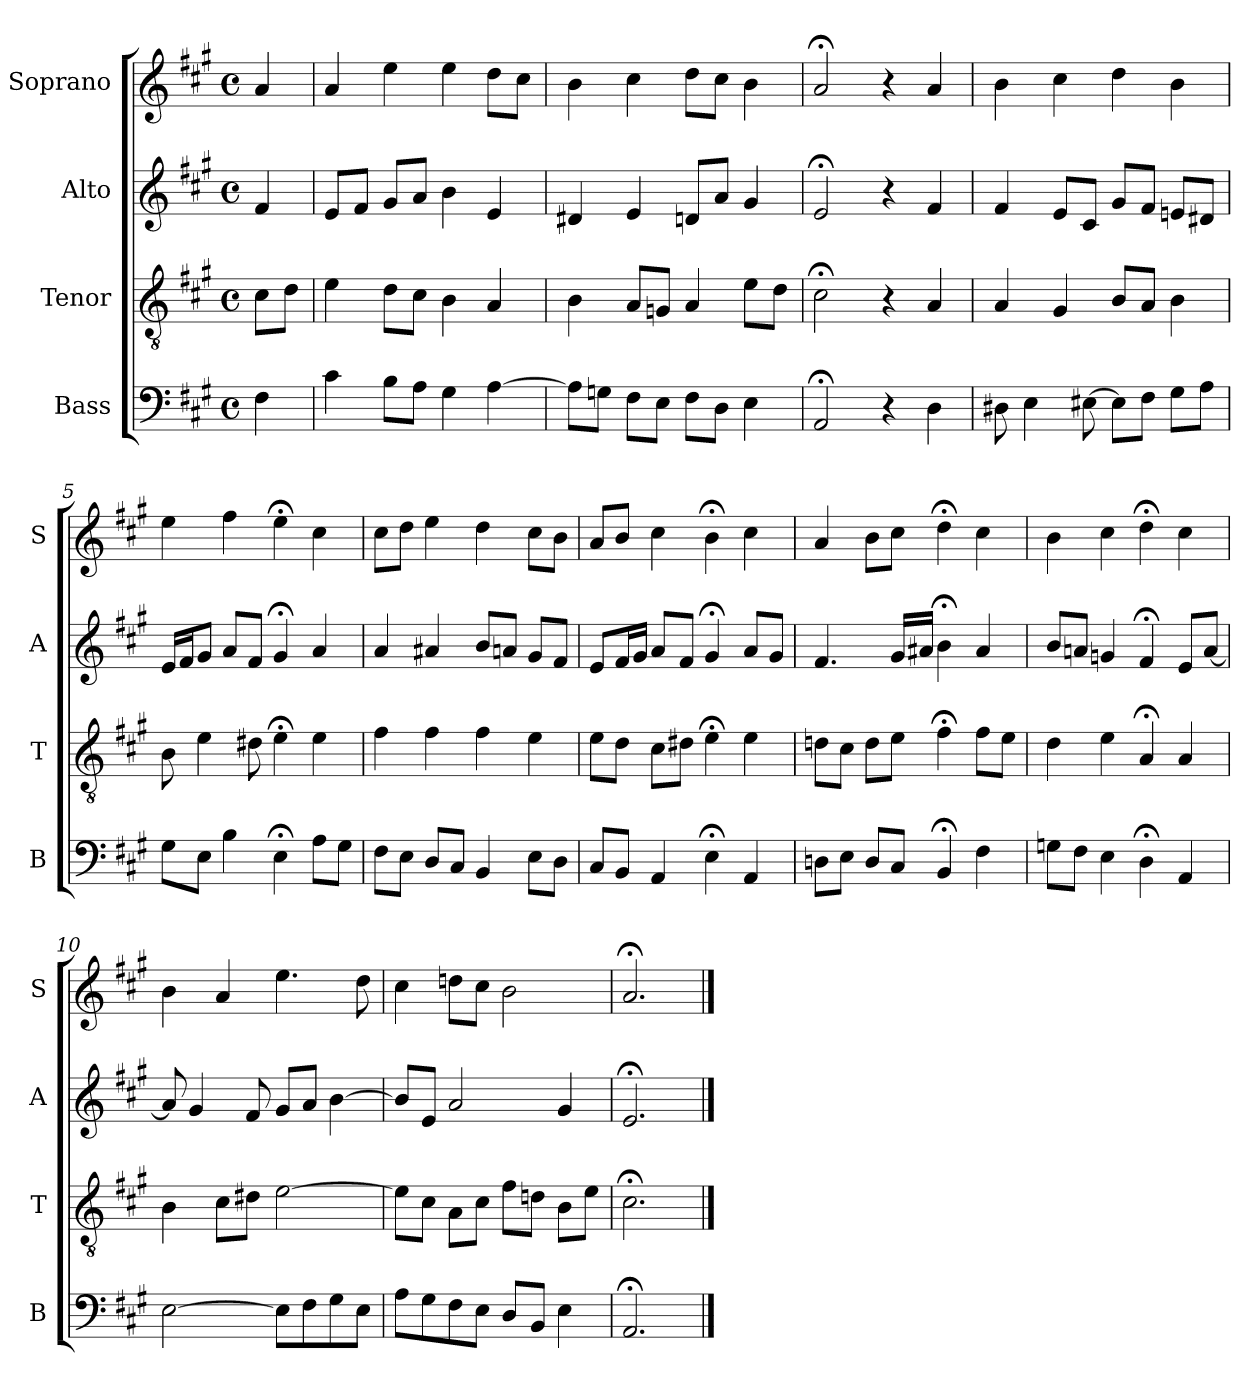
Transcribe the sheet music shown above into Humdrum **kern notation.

**kern	**kern	**kern	**kern
*part4	*part3	*part2	*part1
*staff4	*staff3	*staff2	*staff1
*I"Bass	*I"Tenor	*I"Alto	*I"Soprano
*I'B	*I'T	*I'A	*I'S
*clefF4	*clefGv2	*clefG2	*clefG2
*k[f#c#g#]	*k[f#c#g#]	*k[f#c#g#]	*k[f#c#g#]
*A:	*A:	*A:	*A:
*M4/4	*M4/4	*M4/4	*M4/4
*met(c)	*met(c)	*met(c)	*met(c)
*MM100	*MM100	*MM100	*MM100
=	=	=	=
4F#	8c#L	4f#	4a
.	8dJ	.	.
=1	=1	=1	=1
4c#	4e	8eL	4a
.	.	8f#J	.
8BL	8dL	8g#L	4ee
8AJ	8c#J	8aJ	.
4G#	4B	4b	4ee
[4A	4A	4e	8ddL
.	.	.	8cc#J
=2	=2	=2	=2
8AL]	4B	4d#X	4b
8GnJ	.	.	.
8F#L	8AL	4e	4cc#
8EJ	8GnJ	.	.
8F#L	4A	8dnL	8ddL
8DJ	.	8aJ	8cc#J
4E	8eL	4g#	4b
.	8dJ	.	.
=3	=3	=3	=3
2AA;<	2c#;<	2e;<	2a;<
4r	4r	4r	4r
4D	4A	4f#	4a
=4	=4	=4	=4
8D#X	4A	4f#	4b
4E	.	.	.
.	4G#	8eL	4cc#
[8E#X	.	8c#J	.
8E#L]	8BL	8g#L	4dd
8F#J	8AJ	8f#J	.
8G#L	4B	8enL	4b
8AJ	.	8d#XJ	.
=5	=5	=5	=5
8G#L	8B	16eLL	4ee
.	.	16f#J	.
8EJ	4e	8g#J	.
4B	.	8aL	4ff#
.	8d#X	8f#J	.
4E;<	4e;<	4g#;<	4ee;<
8AL	4e	4a	4cc#
8G#J	.	.	.
=6	=6	=6	=6
8F#L	4f#	4a	8cc#L
8EJ	.	.	8ddJ
8DL	4f#	4a#X	4ee
8C#J	.	.	.
4BB	4f#	8bL	4dd
.	.	8anJ	.
8EL	4e	8g#L	8cc#L
8DJ	.	8f#J	8bJ
=7	=7	=7	=7
8C#L	8eL	8eL	8aL
8BBJ	8dJ	16f#L	8bJ
.	.	16g#JJ	.
4AA	8c#L	8aL	4cc#
.	8d#XJ	8f#J	.
4E;<	4e;<	4g#;<	4b;<
4AA	4e	8aL	4cc#
.	.	8g#J	.
=8	=8	=8	=8
8DnL	8dnL	4.f#	4a
8EJ	8c#J	.	.
8DL	8dL	.	8bL
8C#J	8eJ	16g#LL	8cc#J
.	.	16a#XJJ	.
4BB;<	4f#;<	4b;<	4dd;<
4F#	8f#L	4a#	4cc#
.	8eJ	.	.
=9	=9	=9	=9
8GnL	4d	8bL	4b
8F#J	.	8anJ	.
4E	4e	4gn	4cc#
4D;<	4A;<	4f#;<	4dd;<
4AA	4A	8eL	4cc#
.	.	[8aJ	.
=10	=10	=10	=10
[2E	4B	8a]	4b
.	.	4g#	.
.	8c#L	.	4a
.	8d#XJ	8f#	.
8EL]	[2e	8g#L	4.ee
8F#	.	8aJ	.
8G#	.	[4b	.
8EJ	.	.	8dd
=11	=11	=11	=11
8AL	8eL]	8bL]	4cc#
8G#	8c#J	8eJ	.
8F#	8AL	2a	8ddnL
8EJ	8c#J	.	8cc#J
8DL	8f#L	.	2b
8BBJ	8dnJ	.	.
4E	8BL	4g#	.
.	8eJ	.	.
=12	=12	=12	=12
2.AA;<	2.c#;<	2.e;<	2.a;<
==	==	==	==
*-	*-	*-	*-
